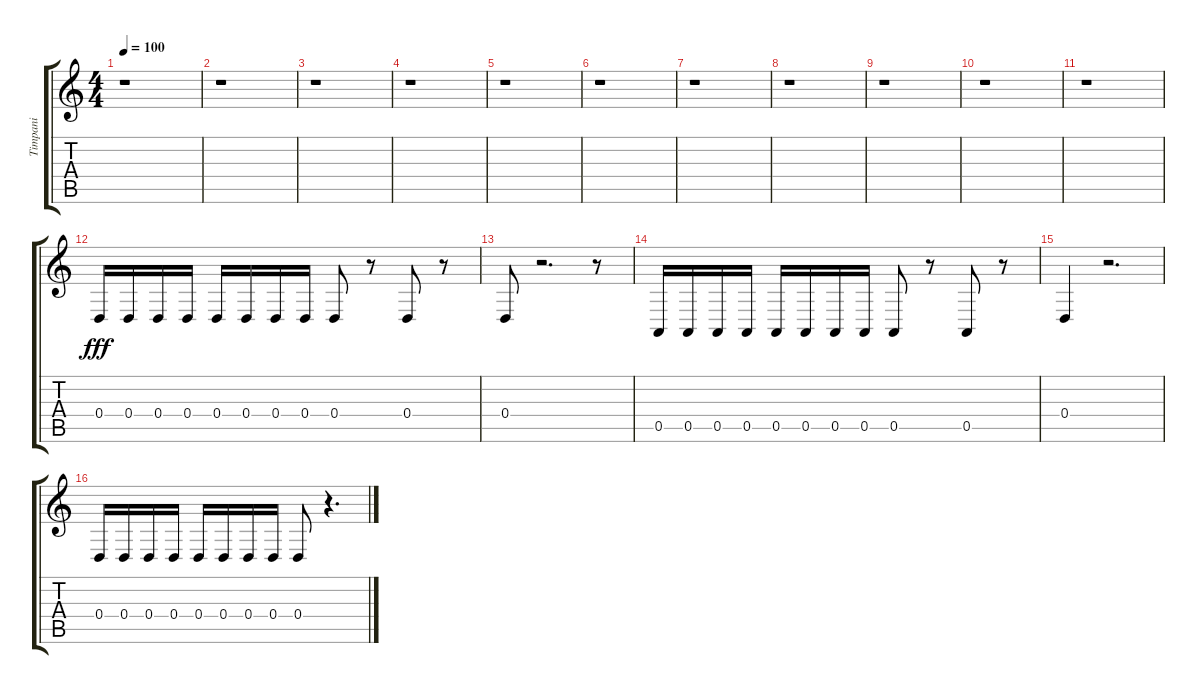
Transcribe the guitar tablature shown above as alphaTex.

\track ("Timpani" "Timpani") {instrument timpani}
\staff {score tabs}
\tuning (E4 B3 G3 D3 A2 E2) {hide}
\ts (4 4)
\tempo 100
\clef g2
\ks c
r.1{dy fff} |
r.1 |
r.1 |
r.1 |
r.1 |
r.1 |
r.1 |
r.1 |
r.1 |
r.1 |
r.1 |
0.4.16 0.4.16 0.4.16 0.4.16 0.4.16 0.4.16 0.4.16 0.4.16 0.4.8 r.8 0.4.8 r.8 |
0.4.8 r.2{d} r.8 |
0.5.16 0.5.16 0.5.16 0.5.16 0.5.16 0.5.16 0.5.16 0.5.16 0.5.8 r.8 0.5.8 r.8 |
0.4.4 r.2{d} |
0.4.16 0.4.16 0.4.16 0.4.16 0.4.16 0.4.16 0.4.16 0.4.16 0.4.8 r.4{d}
